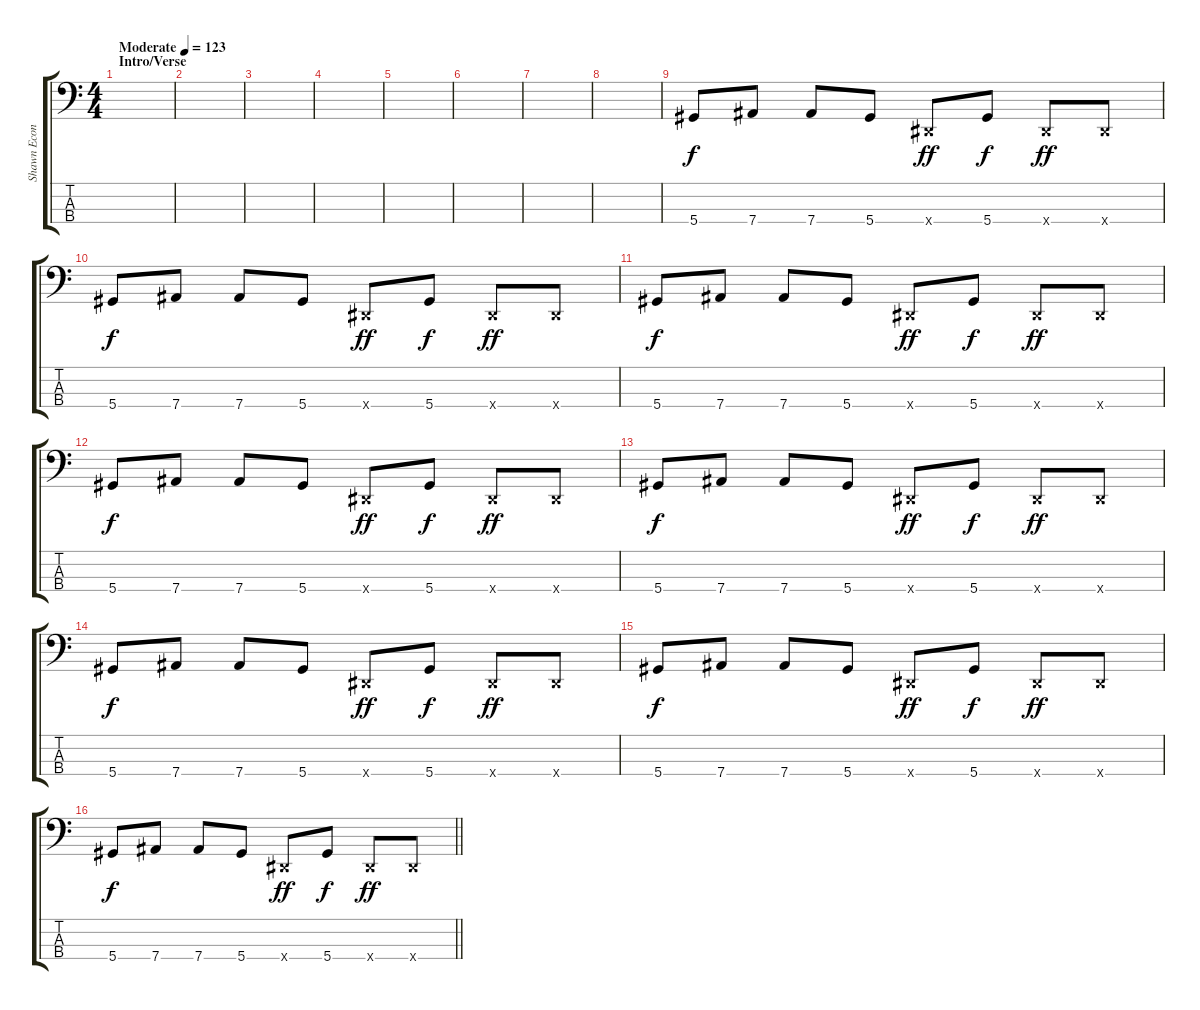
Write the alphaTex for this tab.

\track ("Shawn Economaki (Bass)" "Shawn Econ") {instrument electricbasspick}
\staff {score tabs}
\tuning (Gb2 Db2 Ab1 Eb1) {hide}
\ts (4 4)
\section ("" "Intro/Verse")
\tempo (123 "Moderate")
\clef f4
\ks c
|
|
|
|
|
|
|
|
5.4.8 7.4.8 7.4.8 5.4.8 0.4{x}.8{dy ff} 5.4.8{dy f} 0.4{x}.8{dy ff} 0.4{x}.8 |
5.4.8{dy f} 7.4.8 7.4.8 5.4.8 0.4{x}.8{dy ff} 5.4.8{dy f} 0.4{x}.8{dy ff} 0.4{x}.8 |
5.4.8{dy f} 7.4.8 7.4.8 5.4.8 0.4{x}.8{dy ff} 5.4.8{dy f} 0.4{x}.8{dy ff} 0.4{x}.8 |
5.4.8{dy f} 7.4.8 7.4.8 5.4.8 0.4{x}.8{dy ff} 5.4.8{dy f} 0.4{x}.8{dy ff} 0.4{x}.8 |
5.4.8{dy f} 7.4.8 7.4.8 5.4.8 0.4{x}.8{dy ff} 5.4.8{dy f} 0.4{x}.8{dy ff} 0.4{x}.8 |
5.4.8{dy f} 7.4.8 7.4.8 5.4.8 0.4{x}.8{dy ff} 5.4.8{dy f} 0.4{x}.8{dy ff} 0.4{x}.8 |
5.4.8{dy f} 7.4.8 7.4.8 5.4.8 0.4{x}.8{dy ff} 5.4.8{dy f} 0.4{x}.8{dy ff} 0.4{x}.8 |
\barLineRight lightlight
5.4.8{dy f} 7.4.8 7.4.8 5.4.8 0.4{x}.8{dy ff} 5.4.8{dy f} 0.4{x}.8{dy ff} 0.4{x}.8
